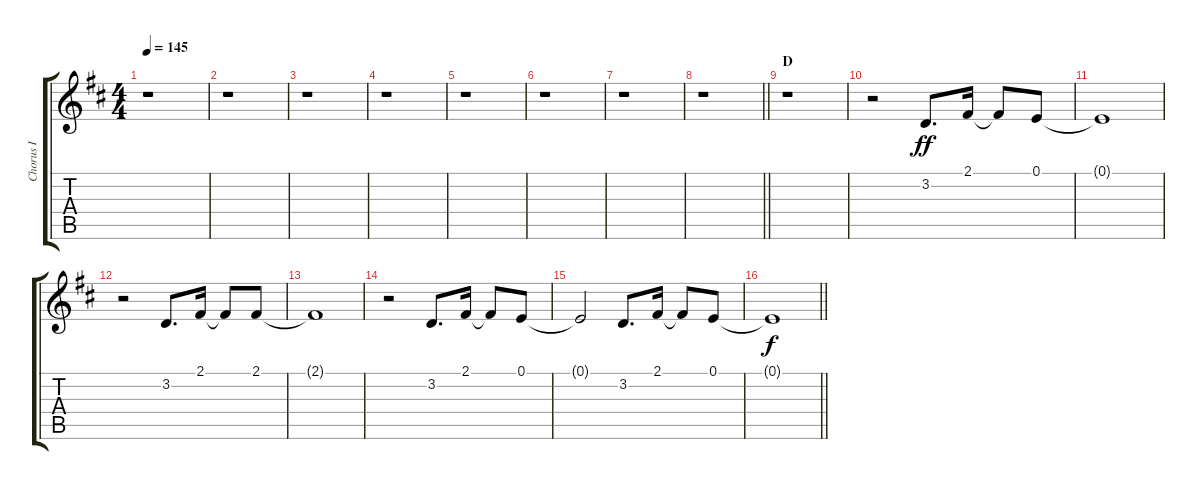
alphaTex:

\track ("Chorus I" "Chorus I") {instrument voiceoohs}
\staff {score tabs}
\tuning (E4 B3 G3 D3 A2 E2) {hide}
\ts (4 4)
\tempo 145
\clef g2
\ks d
r.1{dy ff} |
r.1 |
r.1 |
r.1 |
r.1 |
r.1 |
r.1 |
\barLineRight lightlight
r.1 |
\section ("" "D")
r.1 |
r.2 3.2.8{d} 2.1.16 2.1{t}.8 0.1.8 |
0.1{t}.1 |
r.2 3.2.8{d} 2.1.16 2.1{t}.8 2.1.8 |
2.1{t}.1 |
r.2 3.2.8{d} 2.1.16 2.1{t}.8 0.1.8 |
0.1{t}.2 3.2.8{d} 2.1.16 2.1{t}.8 0.1.8 |
\barLineRight lightlight
0.1{sl t}.1{dy f}
